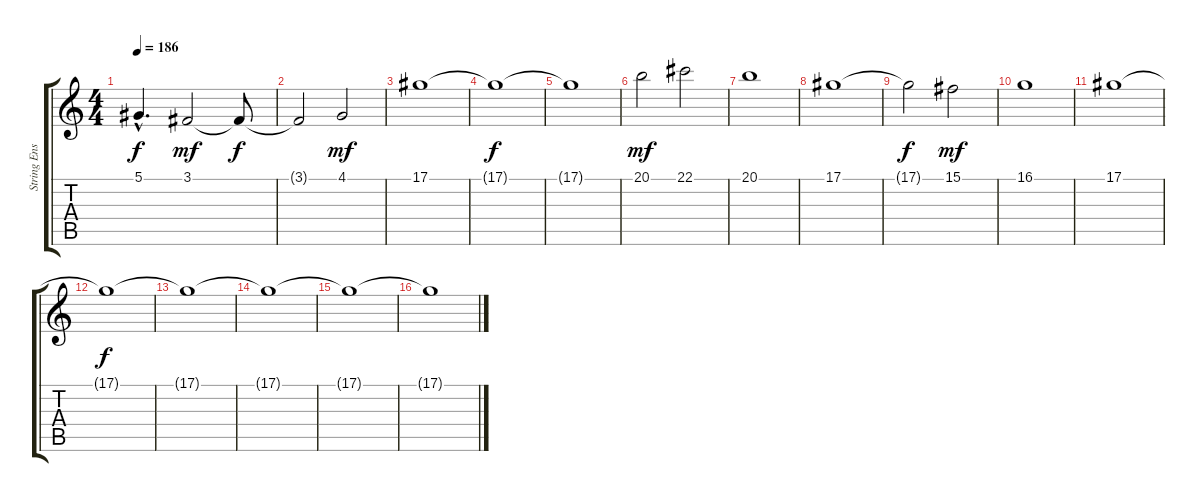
\track ("String Ensemble" "String Ens") {instrument stringensemble1}
\staff {score tabs}
\tuning (Eb4 Bb3 Gb3 Db3 Ab2 Eb2) {hide}
\ts (4 4)
\tempo 186
\clef g2
\ks c
5.1{hac t}.4{d dy f} 3.1.2{dy mf} 3.1{t}.8{dy f} |
3.1{t}.2 4.1.2{dy mf} |
17.1.1 |
17.1{t}.1{dy f} |
17.1{t}.1 |
20.1.2{dy mf} 22.1.2 |
20.1.1 |
17.1.1 |
17.1{t}.2{dy f} 15.1.2{dy mf} |
16.1.1 |
17.1.1 |
17.1{t}.1{dy f} |
17.1{t}.1 |
17.1{t}.1 |
17.1{t}.1 |
17.1{t}.1
